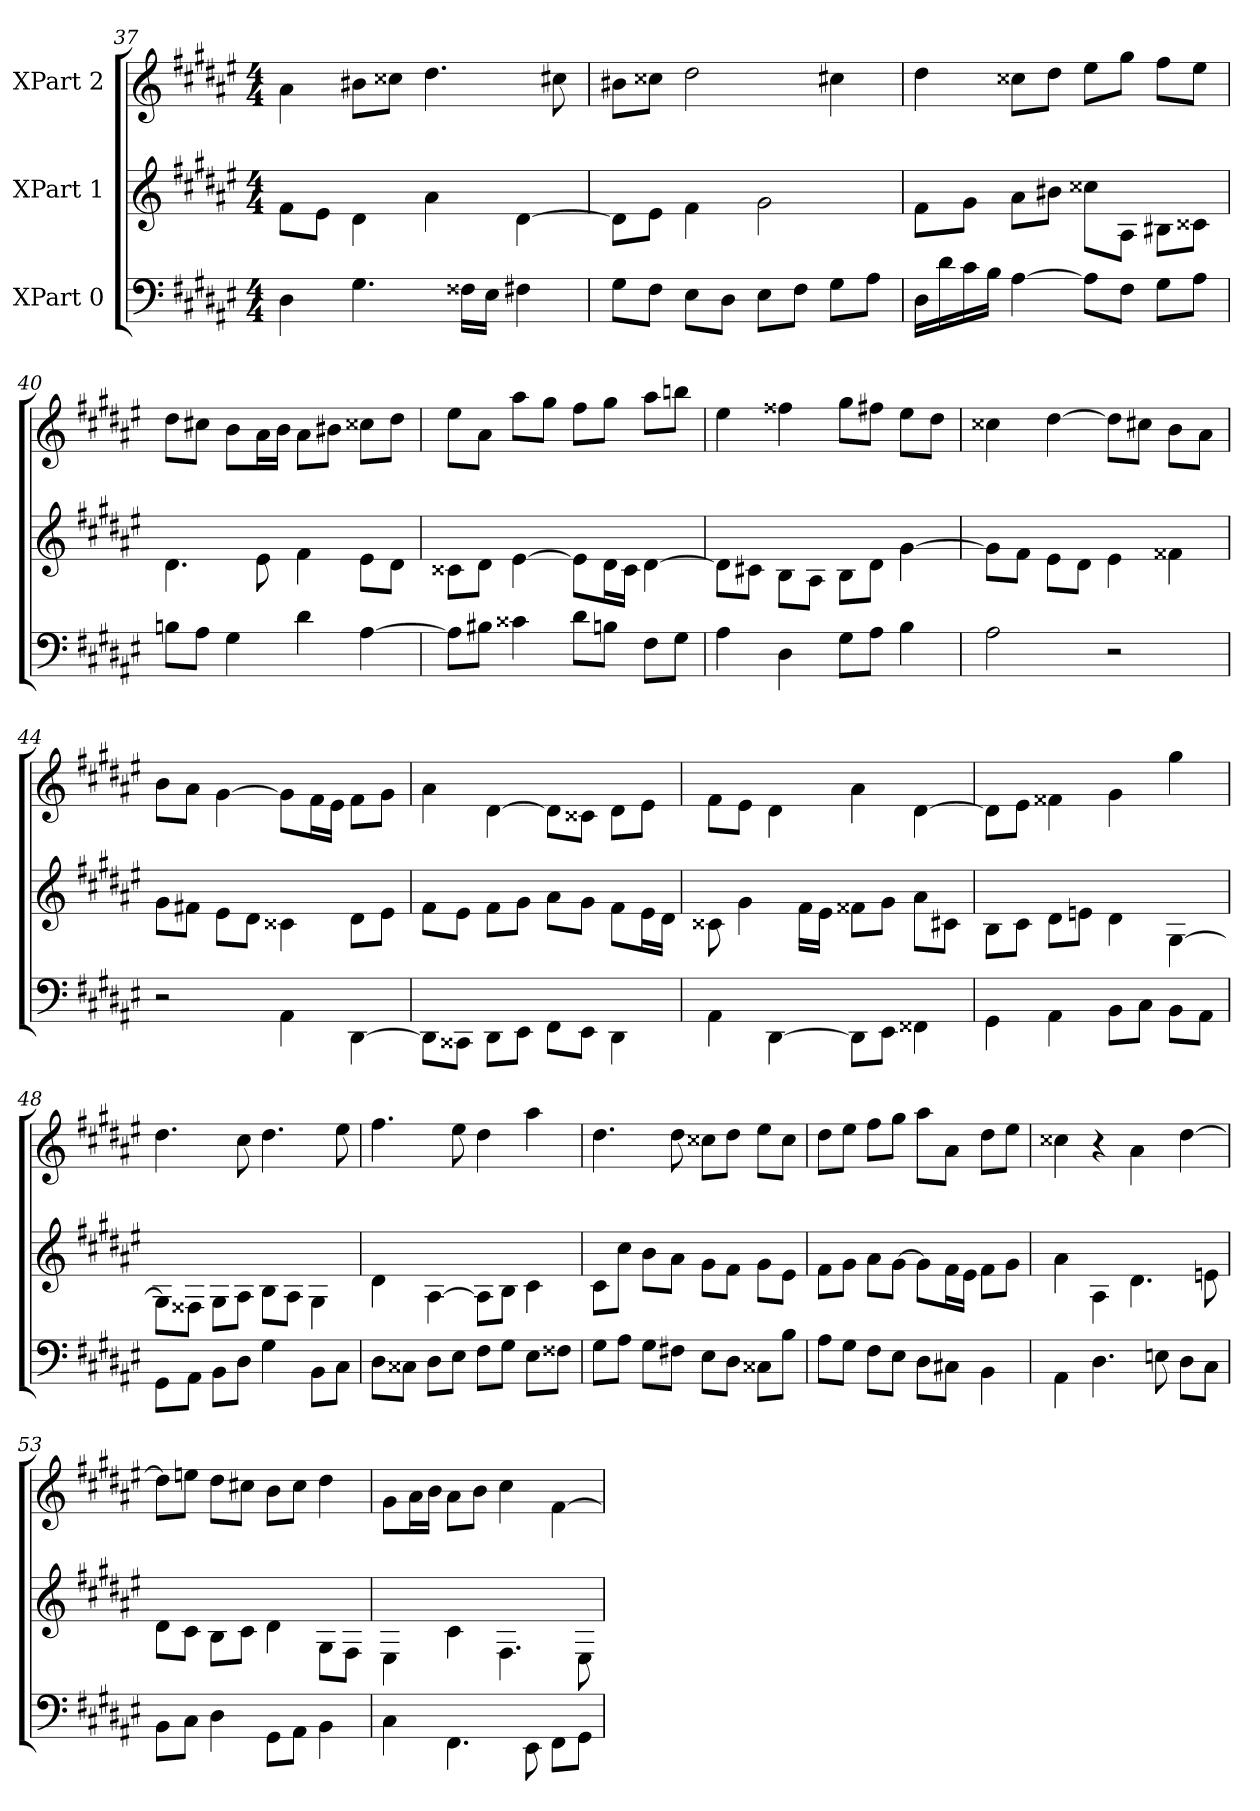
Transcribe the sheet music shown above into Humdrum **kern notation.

**kern	**kern	**kern
*part3	*part2	*part1
*staff3	*staff2	*staff1
*I"XPart 0	*I"XPart 1	*I"XPart 2
*clefF4	*clefG2	*clefG2
*k[f#c#g#d#a#e#]	*k[f#c#g#d#a#e#]	*k[f#c#g#d#a#e#]
*M4/4	*M4/4	*M4/4
=37	=37	=37
4D#\	8f#\L	4a#\
.	8e#\J	.
4.G#\	4d#\	8b#X\L
.	.	8cc##X\J
.	4a#\	4.dd#\
16F##X\L	.	.
16E#\J	.	.
4F#X\	[4d#\	.
.	.	8cc#X\
=38	=38	=38
8G#\L	8d#\L]	8b#X\L
8F#\J	8e#\J	8cc##X\J
8E#\L	4f#\	2dd#\
8D#\J	.	.
8E#\L	2g#\	.
8F#\J	.	.
8G#\L	.	4cc#X\
8A#\J	.	.
=39	=39	=39
16D#\L	8f#\L	4dd#\
16d#\	.	.
16c#\	8g#\J	.
16B\J	.	.
[4A#\	8a#\L	8cc##X\L
.	8b#X\J	8dd#\J
8A#\L]	8cc##X\L	8ee#\L
8F#\J	8A#\J	8gg#\J
8G#\L	8B#\L	8ff#\L
8A#\J	8c##\J	8ee#\J
=40	=40	=40
8Bn\L	4.d#\	8dd#\L
8A#\J	.	8cc#X\J
4G#\	.	8b\L
.	8e#\	16a#\
.	.	16b\J
4d#\	4f#\	8a#\L
.	.	8b#X\J
[4A#\	8e#\L	8cc##X\L
.	8d#\J	8dd#\J
=41	=41	=41
8A#\L]	8c##X\L	8ee#\L
8B#X\J	8d#\J	8a#\J
4c##X\	[4e#\	8aa#\L
.	.	8gg#\J
8d#\L	8e#\L]	8ff#\L
8Bn\J	16d#\	8gg#\J
.	16c##\J	.
8F#\L	[4d#\	8aa#\L
8G#\J	.	8bbn\J
=42	=42	=42
4A#\	8d#\L]	4ee#\
.	8c#X\J	.
4D#\	8B\L	4ff##X\
.	8A#\J	.
8G#\L	8B\L	8gg#\L
8A#\J	8d#\J	8ff#X\J
4B\	[4g#\	8ee#\L
.	.	8dd#\J
=43	=43	=43
2A#\	8g#\L]	4cc##X\
.	8f#\J	.
.	8e#\L	[4dd#\
.	8d#\J	.
2r	4e#\	8dd#\L]
.	.	8cc#X\J
.	4f##X\	8b\L
.	.	8a#\J
=44	=44	=44
2r	8g#\L	8b\L
.	8f#X\J	8a#\J
.	8e#\L	[4g#\
.	8d#\J	.
4AA#\	4c##X\	8g#\L]
.	.	16f#\
.	.	16e#\J
[4DD#\	8d#\L	8f#\L
.	8e#\J	8g#\J
=45	=45	=45
8DD#\L]	8f#\L	4a#\
8CC##X\J	8e#\J	.
8DD#\L	8f#\L	[4d#\
8EE#\J	8g#\J	.
8FF#\L	8a#\L	8d#\L]
8EE#\J	8g#\J	8c##X\J
4DD#\	8f#\L	8d#\L
.	16e#\	8e#\J
.	16d#\J	.
=46	=46	=46
4AA#\	8c##X\	8f#\L
.	4g#\	8e#\J
[4DD#\	.	4d#\
.	16f#\L	.
.	16e#\J	.
8DD#\L]	8f##X\L	4a#\
8EE#\J	8g#\J	.
4FF##X\	8a#\L	[4d#\
.	8c#X\J	.
=47	=47	=47
4GG#\	8B\L	8d#\L]
.	8c#\J	8e#\J
4AA#\	8d#\L	4f##X\
.	8en\J	.
8BB\L	4d#\	4g#\
8C#\J	.	.
8BB\L	[4G#\	4gg#\
8AA#\J	.	.
=48	=48	=48
8GG#\L	8G#\L]	4.dd#\
8AA#\J	8F##X\J	.
8BB\L	8G#\L	.
8D#\J	8A#\J	8cc#\
4G#\	8B\L	4.dd#\
.	8A#\J	.
8BB\L	4G#\	.
8C#\J	.	8ee#\
=49	=49	=49
8D#\L	4d#\	4.ff#\
8C##X\J	.	.
8D#\L	[4A#\	.
8E#\J	.	8ee#\
8F#\L	8A#\L]	4dd#\
8G#\J	8B\J	.
8E#\L	4c#\	4aa#\
8F##X\J	.	.
=50	=50	=50
8G#\L	8c#\L	4.dd#\
8A#\J	8cc#\J	.
8G#\L	8b\L	.
8F#X\J	8a#\J	8dd#\
8E#\L	8g#\L	8cc##X\L
8D#\J	8f#\J	8dd#\J
8C##X\L	8g#\L	8ee#\L
8B\J	8e#\J	8cc##\J
=51	=51	=51
8A#\L	8f#\L	8dd#\L
8G#\J	8g#\J	8ee#\J
8F#\L	8a#\L	8ff#\L
8E#\J	[8g#\J	8gg#\J
8D#\L	8g#\L]	8aa#\L
8C#X\J	16f#\	8a#\J
.	16e#\J	.
4BB\	8f#\L	8dd#\L
.	8g#\J	8ee#\J
=52	=52	=52
4AA#\	4a#\	4cc##X\
4.D#\	4A#\	4r
.	4.d#\	4a#\
8En\	.	.
8D#\L	.	[4dd#\
8C#\J	8en\	.
=53	=53	=53
8BB\L	8d#\L	8dd#\L]
8C#\J	8c#\J	8een\J
4D#\	8B\L	8dd#\L
.	8c#\J	8cc#X\J
8GG#\L	4d#\	8b\L
8AA#\J	.	8cc#\J
4BB\	8G#\L	4dd#\
.	8F#\J	.
=54	=54	=54
4C#\	4E#\	8g#\L
.	.	16a#\
.	.	16b\J
4.FF#\	4c#\	8a#\L
.	.	8b\J
.	4.F#\	4cc#\
8EE#\	.	.
8FF#\L	.	[4f#\
8GG#\J	8E#\	.
=	=	=
*-	*-	*-
